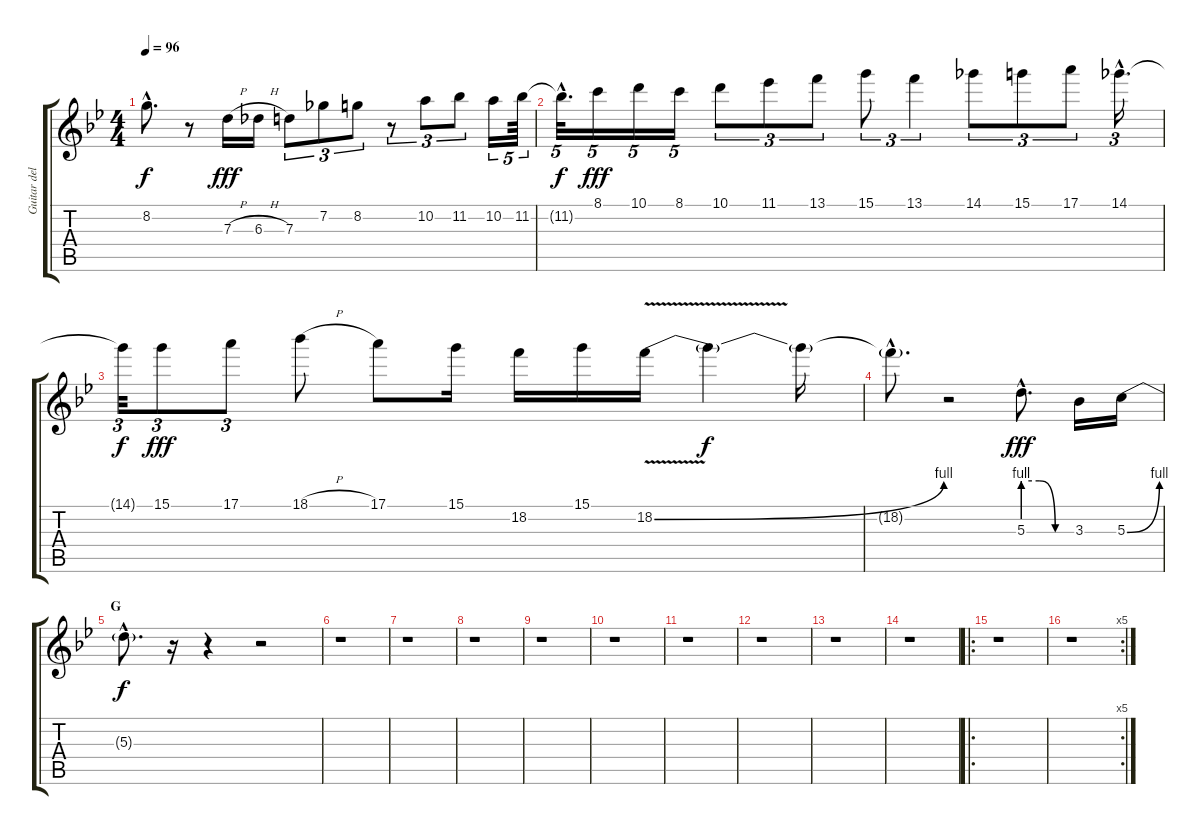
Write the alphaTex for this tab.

\track ("Guitar delay" "Guitar del") {instrument electricguitarclean}
\staff {score tabs}
\tuning (E4 B3 G3 D3 A2 E2) {hide}
\ts (4 4)
\tempo 96
\clef g2
\ks bb
8.2{hac t}.8{d dy f} r.8 7.3{h}.16{dy fff} 6.3{h}.16 7.3.8{tu (3 2)} 7.2.8{tu (3 2)} 8.2.8{tu (3 2)} r.8{tu (3 2)} 10.2.8{tu (3 2)} 11.2.8{tu (3 2)} 10.2.16{tu (5 4)} 11.2.64{tu (5 4)} |
11.2{hac t}.32{d tu (5 4) dy f} 8.1.16{tu (5 4) dy fff} 10.1.16{tu (5 4)} 8.1.16{tu (5 4)} 10.1.8{tu (3 2)} 11.1.8{tu (3 2)} 13.1.8{tu (3 2)} 15.1.8{tu (3 2)} 13.1.4{tu (3 2)} 14.1.8{tu (3 2)} 15.1.8{tu (3 2)} 17.1.8{tu (3 2)} 14.1{hac}.16{d tu (3 2)} |
14.1{t}.32{tu (3 2) dy f} 15.1.8{tu (3 2) dy fff} 17.1.8{tu (3 2)} 18.1{h}.8 17.1.8 15.1.16 18.2.16 15.1.16 18.2{be (bend 0 0 60 4) v}.16 18.2{t}.4{dy f} 18.2{t}.16 |
18.2{hac t}.8{d} r.2 5.3{be (custom 0 4 20 4 40 0 60 0) hac}.8{d dy fff} 3.3.16 5.3{be (bend 0 0 60 4)}.16 |
\section ("" "G")
5.3{hac t}.8{d dy f} r.16 r.4 r.2 |
r.1 |
r.1 |
r.1 |
r.1 |
r.1 |
r.1 |
r.1 |
r.1 |
r.1 |
\ro
r.1 |
\rc 5
r.1
